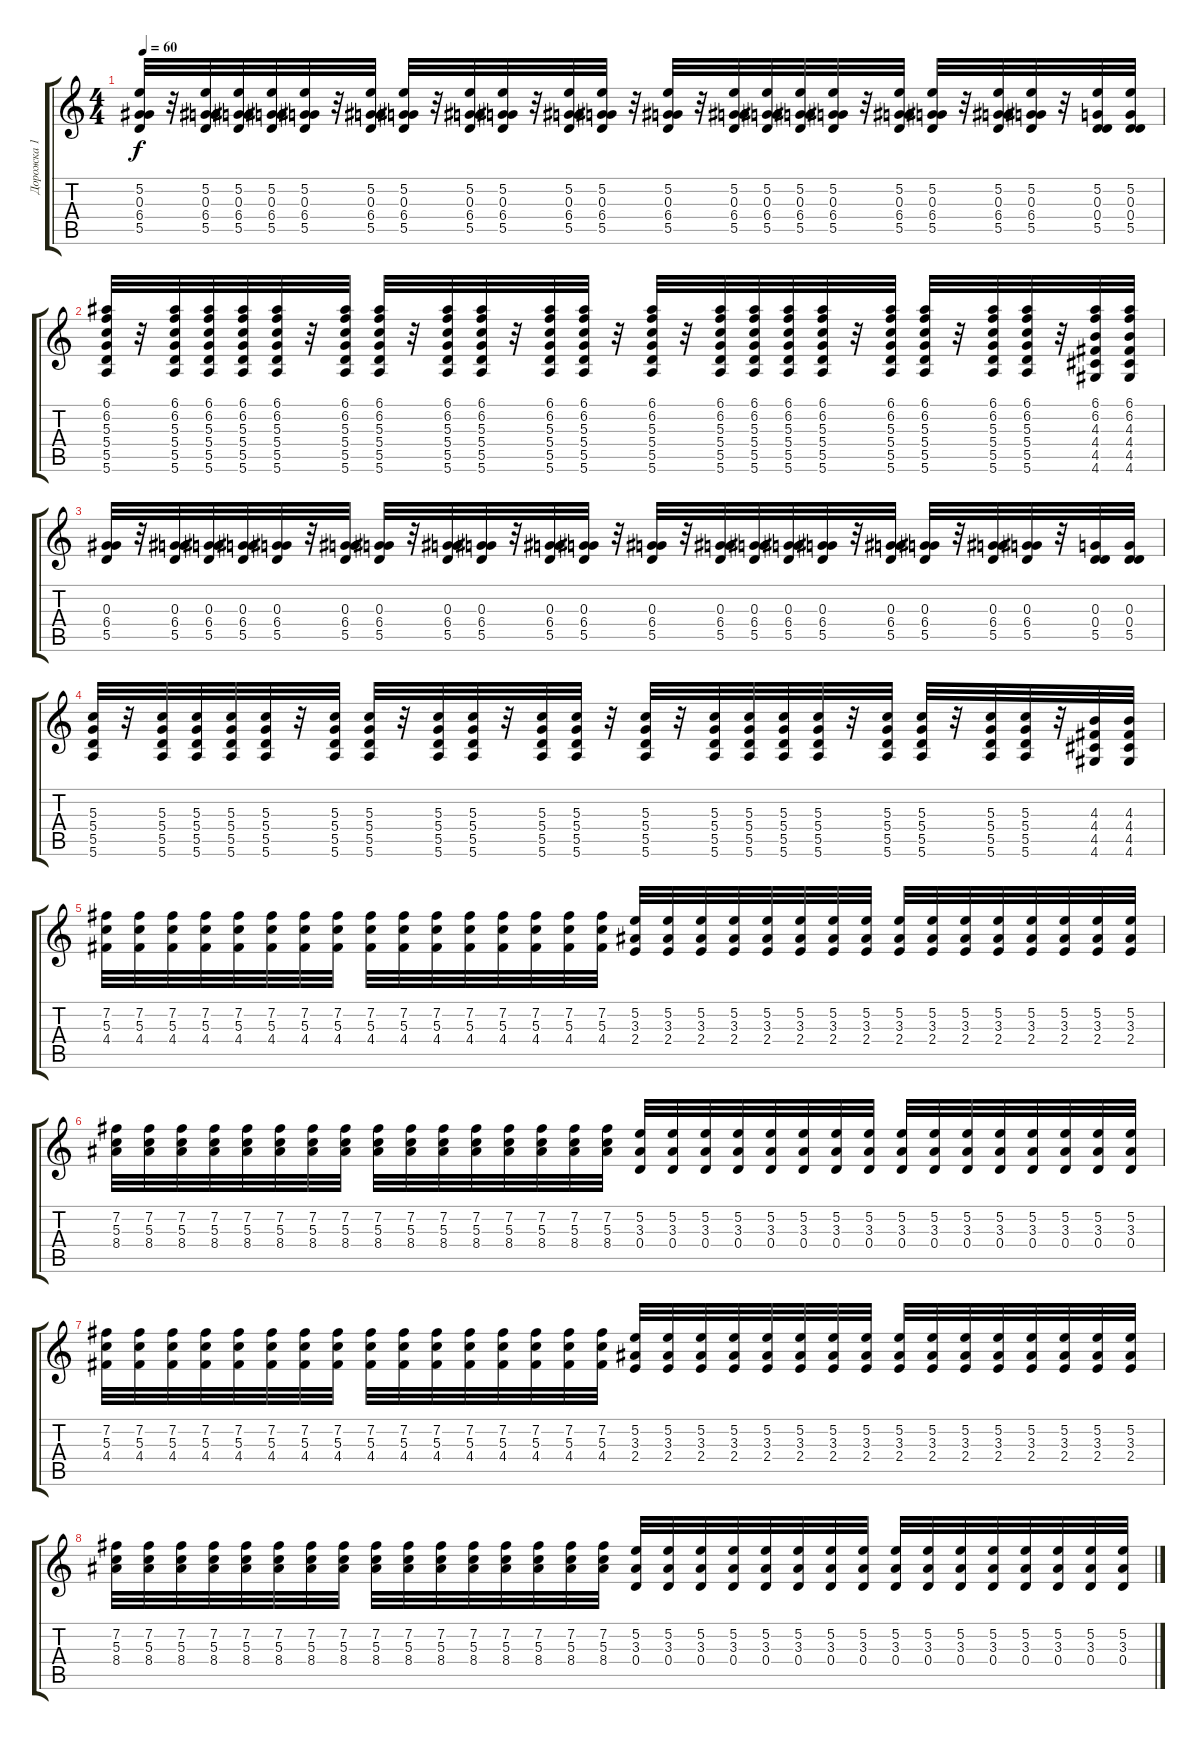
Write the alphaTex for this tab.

\track ("Дорожка 1" "Дорожка 1") {instrument distortionguitar}
\staff {score tabs}
\tuning (E4 B3 G3 D3 A2 E2) {hide}
\ts (4 4)
\tempo 60
\clef g2
\ks c
(5.2 0.3 6.4 5.5).32{dy f} r.32 (5.2 0.3 6.4 5.5).32 (5.2 0.3 6.4 5.5).32 (5.2 0.3 6.4 5.5).32 (5.2 0.3 6.4 5.5).32 r.32 (5.2 0.3 6.4 5.5).32 (5.2 0.3 6.4 5.5).32 r.32 (5.2 0.3 6.4 5.5).32 (5.2 0.3 6.4 5.5).32 r.32 (5.2 0.3 6.4 5.5).32 (5.2 0.3 6.4 5.5).32 r.32 (5.2 0.3 6.4 5.5).32 r.32 (5.2 0.3 6.4 5.5).32 (5.2 0.3 6.4 5.5).32 (5.2 0.3 6.4 5.5).32 (5.2 0.3 6.4 5.5).32 r.32 (5.2 0.3 6.4 5.5).32 (5.2 0.3 6.4 5.5).32 r.32 (5.2 0.3 6.4 5.5).32 (5.2 0.3 6.4 5.5).32 r.32 (5.2 0.3 0.4 5.5).32 (5.2 0.3 0.4 5.5).32 |
(6.1 6.2 5.3 5.4 5.5 5.6).32 r.32 (6.1 6.2 5.3 5.4 5.5 5.6).32 (6.1 6.2 5.3 5.4 5.5 5.6).32 (6.1 6.2 5.3 5.4 5.5 5.6).32 (6.1 6.2 5.3 5.4 5.5 5.6).32 r.32 (6.1 6.2 5.3 5.4 5.5 5.6).32 (6.1 6.2 5.3 5.4 5.5 5.6).32 r.32 (6.1 6.2 5.3 5.4 5.5 5.6).32 (6.1 6.2 5.3 5.4 5.5 5.6).32 r.32 (6.1 6.2 5.3 5.4 5.5 5.6).32 (6.1 6.2 5.3 5.4 5.5 5.6).32 r.32 (6.1 6.2 5.3 5.4 5.5 5.6).32 r.32 (6.1 6.2 5.3 5.4 5.5 5.6).32 (6.1 6.2 5.3 5.4 5.5 5.6).32 (6.1 6.2 5.3 5.4 5.5 5.6).32 (6.1 6.2 5.3 5.4 5.5 5.6).32 r.32 (6.1 6.2 5.3 5.4 5.5 5.6).32 (6.1 6.2 5.3 5.4 5.5 5.6).32 r.32 (6.1 6.2 5.3 5.4 5.5 5.6).32 (6.1 6.2 5.3 5.4 5.5 5.6).32 r.32 (6.1 6.2 4.3 4.4 4.5 4.6).32 (6.1 6.2 4.3 4.4 4.5 4.6).32 |
(0.3 6.4 5.5).32 r.32 (0.3 6.4 5.5).32 (0.3 6.4 5.5).32 (0.3 6.4 5.5).32 (0.3 6.4 5.5).32 r.32 (0.3 6.4 5.5).32 (0.3 6.4 5.5).32 r.32 (0.3 6.4 5.5).32 (0.3 6.4 5.5).32 r.32 (0.3 6.4 5.5).32 (0.3 6.4 5.5).32 r.32 (0.3 6.4 5.5).32 r.32 (0.3 6.4 5.5).32 (0.3 6.4 5.5).32 (0.3 6.4 5.5).32 (0.3 6.4 5.5).32 r.32 (0.3 6.4 5.5).32 (0.3 6.4 5.5).32 r.32 (0.3 6.4 5.5).32 (0.3 6.4 5.5).32 r.32 (0.3 0.4 5.5).32 (0.3 0.4 5.5).32 |
(5.3 5.4 5.5 5.6).32 r.32 (5.3 5.4 5.5 5.6).32 (5.3 5.4 5.5 5.6).32 (5.3 5.4 5.5 5.6).32 (5.3 5.4 5.5 5.6).32 r.32 (5.3 5.4 5.5 5.6).32 (5.3 5.4 5.5 5.6).32 r.32 (5.3 5.4 5.5 5.6).32 (5.3 5.4 5.5 5.6).32 r.32 (5.3 5.4 5.5 5.6).32 (5.3 5.4 5.5 5.6).32 r.32 (5.3 5.4 5.5 5.6).32 r.32 (5.3 5.4 5.5 5.6).32 (5.3 5.4 5.5 5.6).32 (5.3 5.4 5.5 5.6).32 (5.3 5.4 5.5 5.6).32 r.32 (5.3 5.4 5.5 5.6).32 (5.3 5.4 5.5 5.6).32 r.32 (5.3 5.4 5.5 5.6).32 (5.3 5.4 5.5 5.6).32 r.32 (4.3 4.4 4.5 4.6).32 (4.3 4.4 4.5 4.6).32 |
(7.2 5.3 4.4).32 (7.2 5.3 4.4).32 (7.2 5.3 4.4).32 (7.2 5.3 4.4).32 (7.2 5.3 4.4).32 (7.2 5.3 4.4).32 (7.2 5.3 4.4).32 (7.2 5.3 4.4).32 (7.2 5.3 4.4).32 (7.2 5.3 4.4).32 (7.2 5.3 4.4).32 (7.2 5.3 4.4).32 (7.2 5.3 4.4).32 (7.2 5.3 4.4).32 (7.2 5.3 4.4).32 (7.2 5.3 4.4).32 (5.2 3.3 2.4).32 (5.2 3.3 2.4).32 (5.2 3.3 2.4).32 (5.2 3.3 2.4).32 (5.2 3.3 2.4).32 (5.2 3.3 2.4).32 (5.2 3.3 2.4).32 (5.2 3.3 2.4).32 (5.2 3.3 2.4).32 (5.2 3.3 2.4).32 (5.2 3.3 2.4).32 (5.2 3.3 2.4).32 (5.2 3.3 2.4).32 (5.2 3.3 2.4).32 (5.2 3.3 2.4).32 (5.2 3.3 2.4).32 |
(7.2 5.3 8.4).32 (7.2 5.3 8.4).32 (7.2 5.3 8.4).32 (7.2 5.3 8.4).32 (7.2 5.3 8.4).32 (7.2 5.3 8.4).32 (7.2 5.3 8.4).32 (7.2 5.3 8.4).32 (7.2 5.3 8.4).32 (7.2 5.3 8.4).32 (7.2 5.3 8.4).32 (7.2 5.3 8.4).32 (7.2 5.3 8.4).32 (7.2 5.3 8.4).32 (7.2 5.3 8.4).32 (7.2 5.3 8.4).32 (5.2 3.3 0.4).32 (5.2 3.3 0.4).32 (5.2 3.3 0.4).32 (5.2 3.3 0.4).32 (5.2 3.3 0.4).32 (5.2 3.3 0.4).32 (5.2 3.3 0.4).32 (5.2 3.3 0.4).32 (5.2 3.3 0.4).32 (5.2 3.3 0.4).32 (5.2 3.3 0.4).32 (5.2 3.3 0.4).32 (5.2 3.3 0.4).32 (5.2 3.3 0.4).32 (5.2 3.3 0.4).32 (5.2 3.3 0.4).32 |
(7.2 5.3 4.4).32 (7.2 5.3 4.4).32 (7.2 5.3 4.4).32 (7.2 5.3 4.4).32 (7.2 5.3 4.4).32 (7.2 5.3 4.4).32 (7.2 5.3 4.4).32 (7.2 5.3 4.4).32 (7.2 5.3 4.4).32 (7.2 5.3 4.4).32 (7.2 5.3 4.4).32 (7.2 5.3 4.4).32 (7.2 5.3 4.4).32 (7.2 5.3 4.4).32 (7.2 5.3 4.4).32 (7.2 5.3 4.4).32 (5.2 3.3 2.4).32 (5.2 3.3 2.4).32 (5.2 3.3 2.4).32 (5.2 3.3 2.4).32 (5.2 3.3 2.4).32 (5.2 3.3 2.4).32 (5.2 3.3 2.4).32 (5.2 3.3 2.4).32 (5.2 3.3 2.4).32 (5.2 3.3 2.4).32 (5.2 3.3 2.4).32 (5.2 3.3 2.4).32 (5.2 3.3 2.4).32 (5.2 3.3 2.4).32 (5.2 3.3 2.4).32 (5.2 3.3 2.4).32 |
(7.2 5.3 8.4).32 (7.2 5.3 8.4).32 (7.2 5.3 8.4).32 (7.2 5.3 8.4).32 (7.2 5.3 8.4).32 (7.2 5.3 8.4).32 (7.2 5.3 8.4).32 (7.2 5.3 8.4).32 (7.2 5.3 8.4).32 (7.2 5.3 8.4).32 (7.2 5.3 8.4).32 (7.2 5.3 8.4).32 (7.2 5.3 8.4).32 (7.2 5.3 8.4).32 (7.2 5.3 8.4).32 (7.2 5.3 8.4).32 (5.2 3.3 0.4).32 (5.2 3.3 0.4).32 (5.2 3.3 0.4).32 (5.2 3.3 0.4).32 (5.2 3.3 0.4).32 (5.2 3.3 0.4).32 (5.2 3.3 0.4).32 (5.2 3.3 0.4).32 (5.2 3.3 0.4).32 (5.2 3.3 0.4).32 (5.2 3.3 0.4).32 (5.2 3.3 0.4).32 (5.2 3.3 0.4).32 (5.2 3.3 0.4).32 (5.2 3.3 0.4).32 (5.2 3.3 0.4).32
